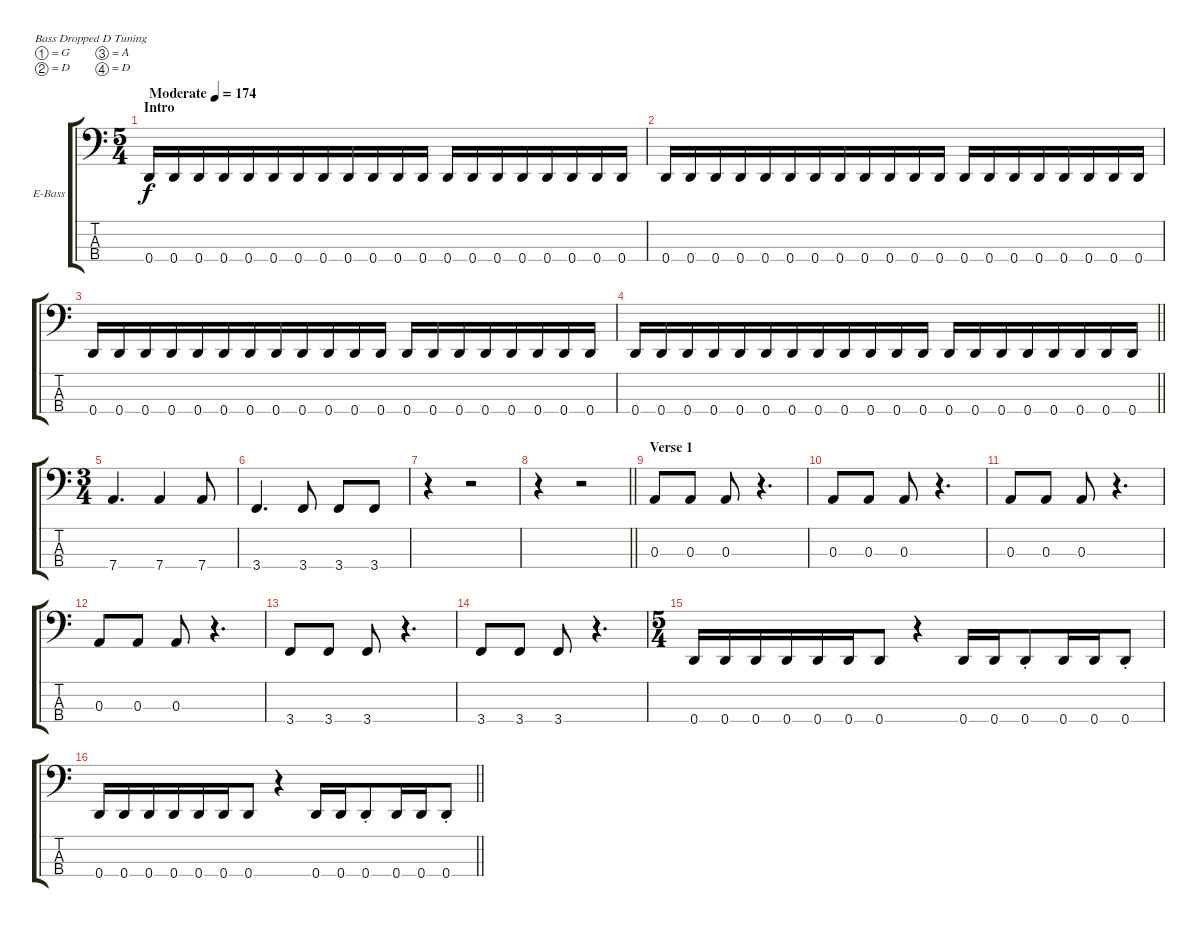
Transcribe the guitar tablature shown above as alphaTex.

\bracketExtendMode groupsimilarinstruments
\firstSystemTrackNameOrientation horizontal
\otherSystemsTrackNameOrientation horizontal
\track ("Josh Head" "E-Bass") {instrument electricbasspick}
\staff {score tabs}
\tuning (G2 D2 A1 D1)
\ts (5 4)
\beaming (8 6 4)
\section ("" "Intro")
\tempo (174 "Moderate")
\clef f4
\ks c
0.4.16{dy f instrument electricbasspick} 0.4.16 0.4.16 0.4.16 0.4.16 0.4.16 0.4.16 0.4.16 0.4.16 0.4.16 0.4.16 0.4.16 0.4.16 0.4.16 0.4.16 0.4.16 0.4.16 0.4.16 0.4.16 0.4.16 |
0.4.16 0.4.16 0.4.16 0.4.16 0.4.16 0.4.16 0.4.16 0.4.16 0.4.16 0.4.16 0.4.16 0.4.16 0.4.16 0.4.16 0.4.16 0.4.16 0.4.16 0.4.16 0.4.16 0.4.16 |
0.4.16 0.4.16 0.4.16 0.4.16 0.4.16 0.4.16 0.4.16 0.4.16 0.4.16 0.4.16 0.4.16 0.4.16 0.4.16 0.4.16 0.4.16 0.4.16 0.4.16 0.4.16 0.4.16 0.4.16 |
\barLineRight lightlight
0.4.16 0.4.16 0.4.16 0.4.16 0.4.16 0.4.16 0.4.16 0.4.16 0.4.16 0.4.16 0.4.16 0.4.16 0.4.16 0.4.16 0.4.16 0.4.16 0.4.16 0.4.16 0.4.16 0.4.16 |
\ts (3 4)
\beaming (8 2 2 2)
\section ("" "")
7.4.4{d} 7.4.4 7.4.8 |
3.4.4{d} 3.4.8 3.4.8 3.4.8 |
r.4 r.2 |
\barLineRight lightlight
r.4 r.2 |
\section ("" "Verse 1")
0.3.8 0.3.8 0.3.8 r.4{d} |
0.3.8 0.3.8 0.3.8 r.4{d} |
0.3.8 0.3.8 0.3.8 r.4{d} |
0.3.8 0.3.8 0.3.8 r.4{d} |
3.4.8 3.4.8 3.4.8 r.4{d} |
3.4.8 3.4.8 3.4.8 r.4{d} |
\ts (5 4)
\beaming (8 6 4)
0.4.16 0.4.16 0.4.16 0.4.16 0.4.16 0.4.16 0.4.8 r.4 0.4.16 0.4.16 0.4{st}.8 0.4.16 0.4.16 0.4{st}.8 |
\barLineRight lightlight
0.4.16 0.4.16 0.4.16 0.4.16 0.4.16 0.4.16 0.4.8 r.4 0.4.16 0.4.16 0.4{st}.8 0.4.16 0.4.16 0.4{st}.8
